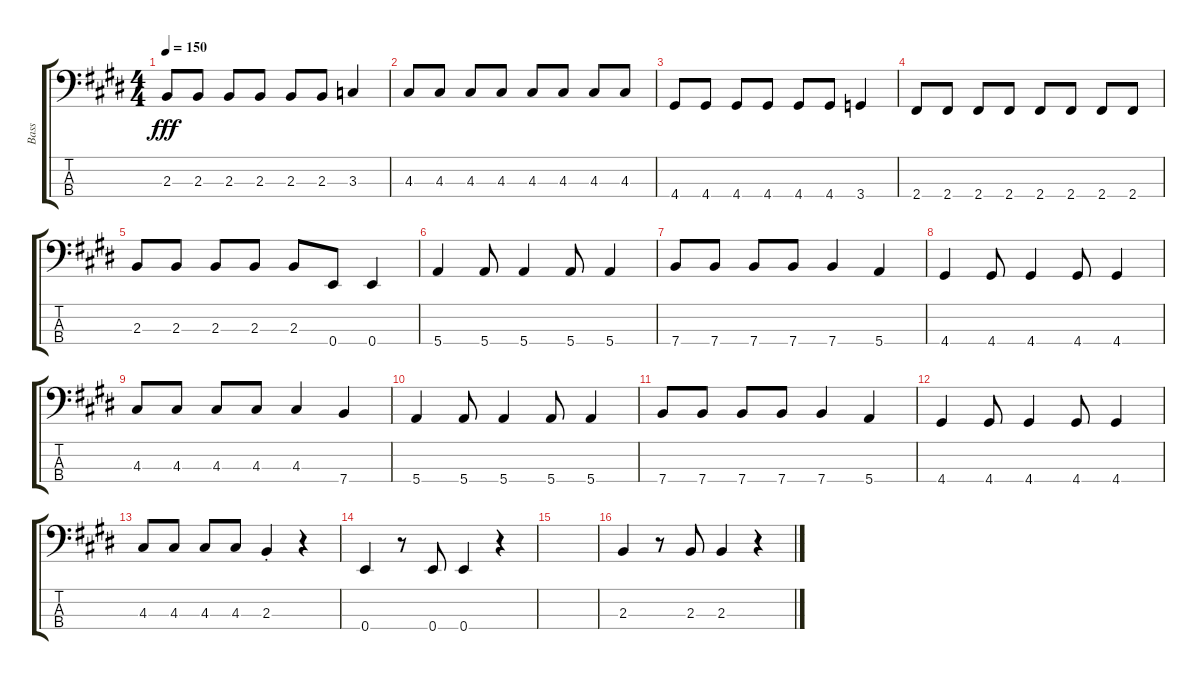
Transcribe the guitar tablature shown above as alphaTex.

\track ("Bass" "Bass") {instrument electricbassfinger}
\staff {score tabs}
\tuning (G2 D2 A1 E1) {hide}
\ts (4 4)
\tempo 150
\clef f4
\ks e
2.3.8{dy fff} 2.3.8 2.3.8 2.3.8 2.3.8 2.3.8 3.3.4 |
4.3.8 4.3.8 4.3.8 4.3.8 4.3.8 4.3.8 4.3.8 4.3.8 |
4.4.8 4.4.8 4.4.8 4.4.8 4.4.8 4.4.8 3.4.4 |
2.4.8 2.4.8 2.4.8 2.4.8 2.4.8 2.4.8 2.4.8 2.4.8 |
2.3.8 2.3.8 2.3.8 2.3.8 2.3.8 0.4.8 0.4.4 |
5.4.4 5.4.8 5.4.4 5.4.8 5.4.4 |
7.4.8 7.4.8 7.4.8 7.4.8 7.4.4 5.4.4 |
4.4.4 4.4.8 4.4.4 4.4.8 4.4.4 |
4.3.8 4.3.8 4.3.8 4.3.8 4.3.4 7.4.4 |
5.4.4 5.4.8 5.4.4 5.4.8 5.4.4 |
7.4.8 7.4.8 7.4.8 7.4.8 7.4.4 5.4.4 |
4.4.4 4.4.8 4.4.4 4.4.8 4.4.4 |
4.3.8 4.3.8 4.3.8 4.3.8 2.3{st}.4 r.4 |
0.4.4 r.8 0.4.8 0.4.4 r.4 |
|
2.3.4 r.8 2.3.8 2.3.4 r.4
